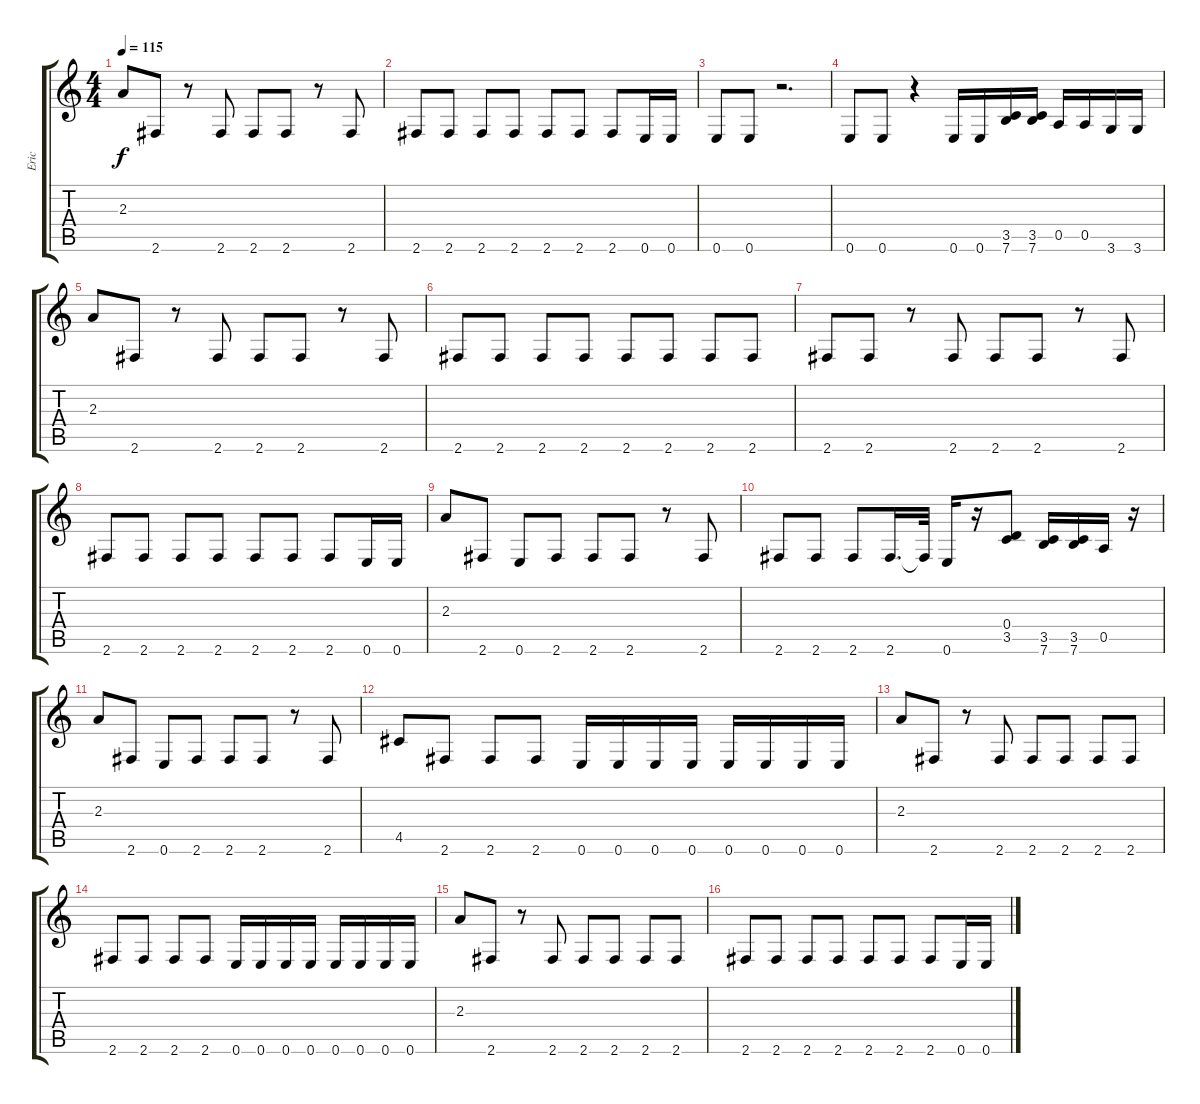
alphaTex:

\track ("Eric" "Eric") {instrument acousticguitarsteel}
\staff {score tabs}
\tuning (E4 B3 G3 D3 A2 E2) {hide}
\ts (4 4)
\tempo 115
\clef g2
\ks c
2.3.8{dy f} 2.6.8 r.8 2.6.8 2.6.8 2.6.8 r.8 2.6.8 |
2.6.8 2.6.8 2.6.8 2.6.8 2.6.8 2.6.8 2.6.8 0.6.16 0.6.16 |
0.6.8 0.6.8 r.2{d} |
0.6.8 0.6.8 r.4 0.6.16 0.6.16 (3.5 7.6).16 (3.5 7.6).16 0.5.16 0.5.16 3.6.16 3.6.16 |
2.3.8 2.6.8 r.8 2.6.8 2.6.8 2.6.8 r.8 2.6.8 |
2.6.8 2.6.8 2.6.8 2.6.8 2.6.8 2.6.8 2.6.8 2.6.8 |
2.6.8 2.6.8 r.8 2.6.8 2.6.8 2.6.8 r.8 2.6.8 |
2.6.8 2.6.8 2.6.8 2.6.8 2.6.8 2.6.8 2.6.8 0.6.16 0.6.16 |
2.3.8 2.6.8 0.6.8 2.6.8 2.6.8 2.6.8 r.8 2.6.8 |
2.6.8 2.6.8 2.6.8 2.6.16{d} 2.6{t}.32 0.6.16 r.16 (0.4 3.5).8 (3.5 7.6).16 (3.5 7.6).16 0.5.16 r.16 |
2.3.8 2.6.8 0.6.8 2.6.8 2.6.8 2.6.8 r.8 2.6.8 |
4.5.8 2.6.8 2.6.8 2.6.8 0.6.16 0.6.16 0.6.16 0.6.16 0.6.16 0.6.16 0.6.16 0.6.16 |
2.3.8 2.6.8 r.8 2.6.8 2.6.8 2.6.8 2.6.8 2.6.8 |
2.6.8 2.6.8 2.6.8 2.6.8 0.6.16 0.6.16 0.6.16 0.6.16 0.6.16 0.6.16 0.6.16 0.6.16 |
2.3.8 2.6.8 r.8 2.6.8 2.6.8 2.6.8 2.6.8 2.6.8 |
2.6.8 2.6.8 2.6.8 2.6.8 2.6.8 2.6.8 2.6.8 0.6.16 0.6.16
